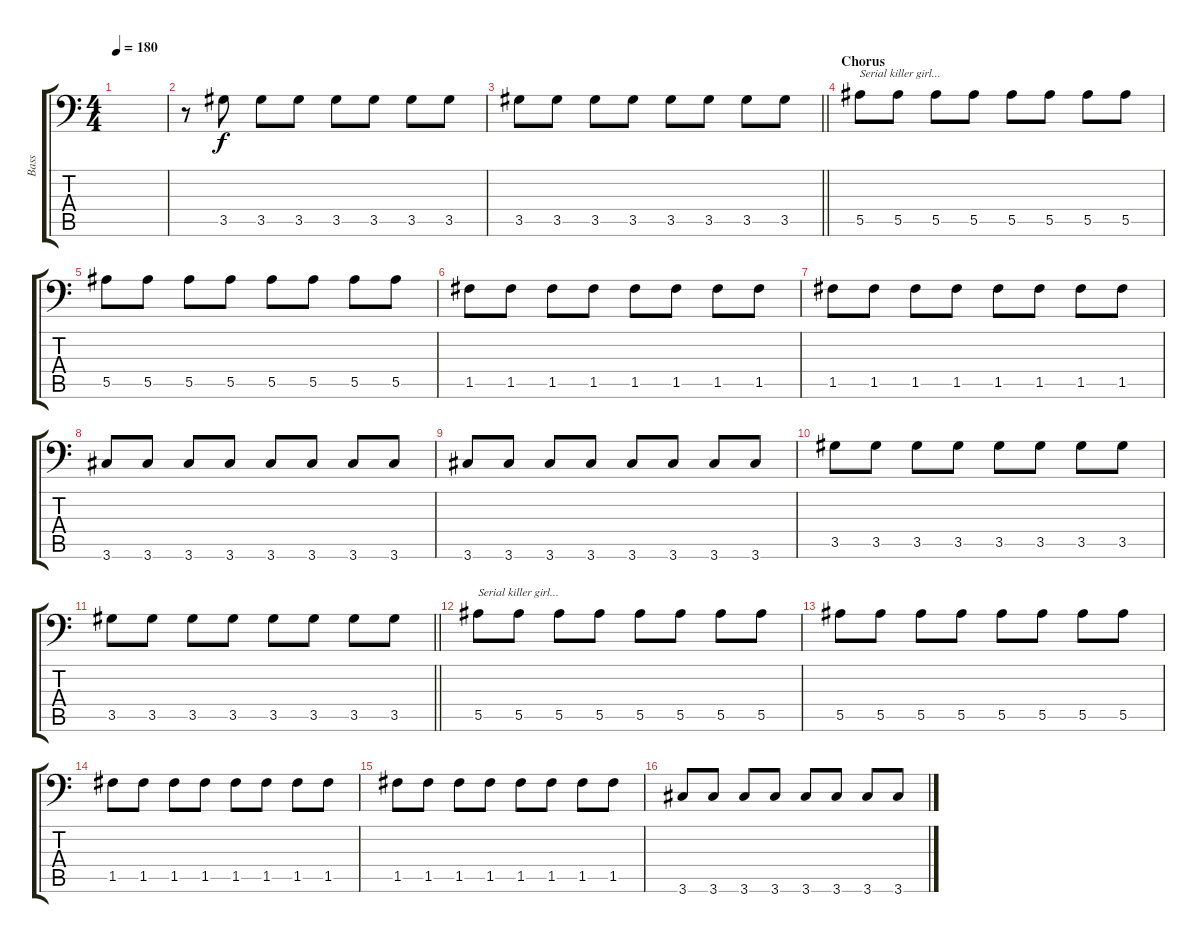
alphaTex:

\track ("Bass" "Bass") {instrument electricbasspick}
\staff {score tabs}
\tuning (C4 G3 Eb3 Bb2 F2 Bb1) {hide}
\ts (4 4)
\tempo 180
\clef f4
\ks c
|
r.8 3.5.8 3.5.8 3.5.8 3.5.8 3.5.8 3.5.8 3.5.8 |
\barLineRight lightlight
3.5.8 3.5.8 3.5.8 3.5.8 3.5.8 3.5.8 3.5.8 3.5.8 |
\section ("" "Chorus")
5.5.8{txt "Serial killer girl..."} 5.5.8 5.5.8 5.5.8 5.5.8 5.5.8 5.5.8 5.5.8 |
5.5.8 5.5.8 5.5.8 5.5.8 5.5.8 5.5.8 5.5.8 5.5.8 |
1.5.8 1.5.8 1.5.8 1.5.8 1.5.8 1.5.8 1.5.8 1.5.8 |
1.5.8 1.5.8 1.5.8 1.5.8 1.5.8 1.5.8 1.5.8 1.5.8 |
3.6.8 3.6.8 3.6.8 3.6.8 3.6.8 3.6.8 3.6.8 3.6.8 |
3.6.8 3.6.8 3.6.8 3.6.8 3.6.8 3.6.8 3.6.8 3.6.8 |
3.5.8 3.5.8 3.5.8 3.5.8 3.5.8 3.5.8 3.5.8 3.5.8 |
\barLineRight lightlight
3.5.8 3.5.8 3.5.8 3.5.8 3.5.8 3.5.8 3.5.8 3.5.8 |
5.5.8{txt "Serial killer girl..."} 5.5.8 5.5.8 5.5.8 5.5.8 5.5.8 5.5.8 5.5.8 |
5.5.8 5.5.8 5.5.8 5.5.8 5.5.8 5.5.8 5.5.8 5.5.8 |
1.5.8 1.5.8 1.5.8 1.5.8 1.5.8 1.5.8 1.5.8 1.5.8 |
1.5.8 1.5.8 1.5.8 1.5.8 1.5.8 1.5.8 1.5.8 1.5.8 |
3.6.8 3.6.8 3.6.8 3.6.8 3.6.8 3.6.8 3.6.8 3.6.8
